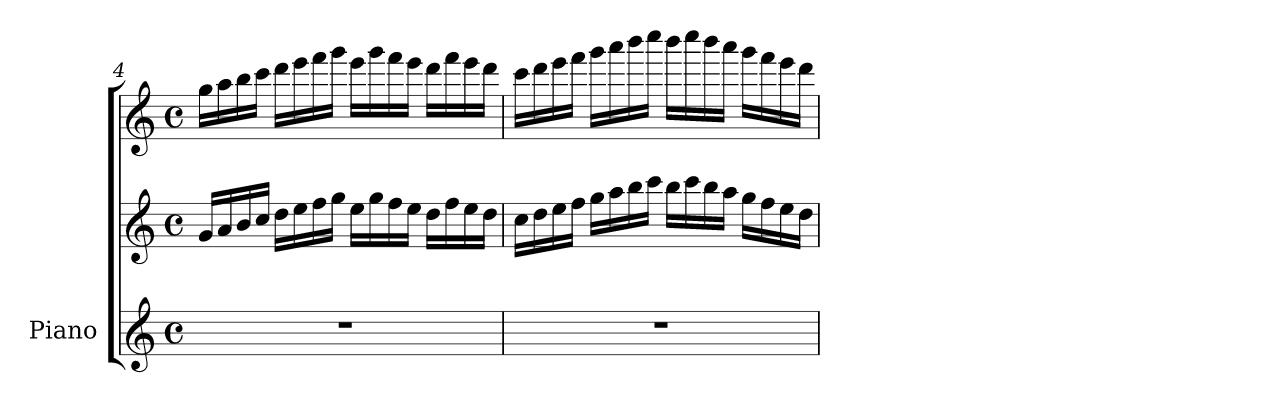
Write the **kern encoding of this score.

**kern	**kern	**kern
*part1	*part1	*part1
*staff3	*staff2	*staff1
*I"Piano	*	*
*I'Pno	*	*
*clefG2	*clefG2	*clefG2
*k[]	*k[]	*k[]
*M4/4	*M4/4	*M4/4
*met(c)	*met(c)	*met(c)
=4	=4	=4
1r	16g/LL	16gg\LL
.	16a/	16aa\
.	16b/	16bb\
.	16cc/JJ	16ccc\JJ
.	16dd\LL	16ddd\LL
.	16ee\	16eee\
.	16ff\	16fff\
.	16gg\JJ	16ggg\JJ
.	16ee\LL	16eee\LL
.	16gg\	16ggg\
.	16ff\	16fff\
.	16ee\JJ	16eee\JJ
.	16dd\LL	16ddd\LL
.	16ff\	16fff\
.	16ee\	16eee\
.	16dd\JJ	16ddd\JJ
!!LO:LB:g=z
=5	=5	=5
1r	16cc\LL	16ccc\LL
.	16dd\	16ddd\
.	16ee\	16eee\
.	16ff\JJ	16fff\JJ
.	16gg\LL	16ggg\LL
.	16aa\	16aaa\
.	16bb\	16bbb\
.	16ccc\JJ	16cccc\JJ
.	16bb\LL	16bbb\LL
.	16ccc\	16cccc\
.	16bb\	16bbb\
.	16aa\JJ	16aaa\JJ
.	16gg\LL	16ggg\LL
.	16ff\	16fff\
.	16ee\	16eee\
.	16dd\JJ	16ddd\JJ
=	=	=
*-	*-	*-
